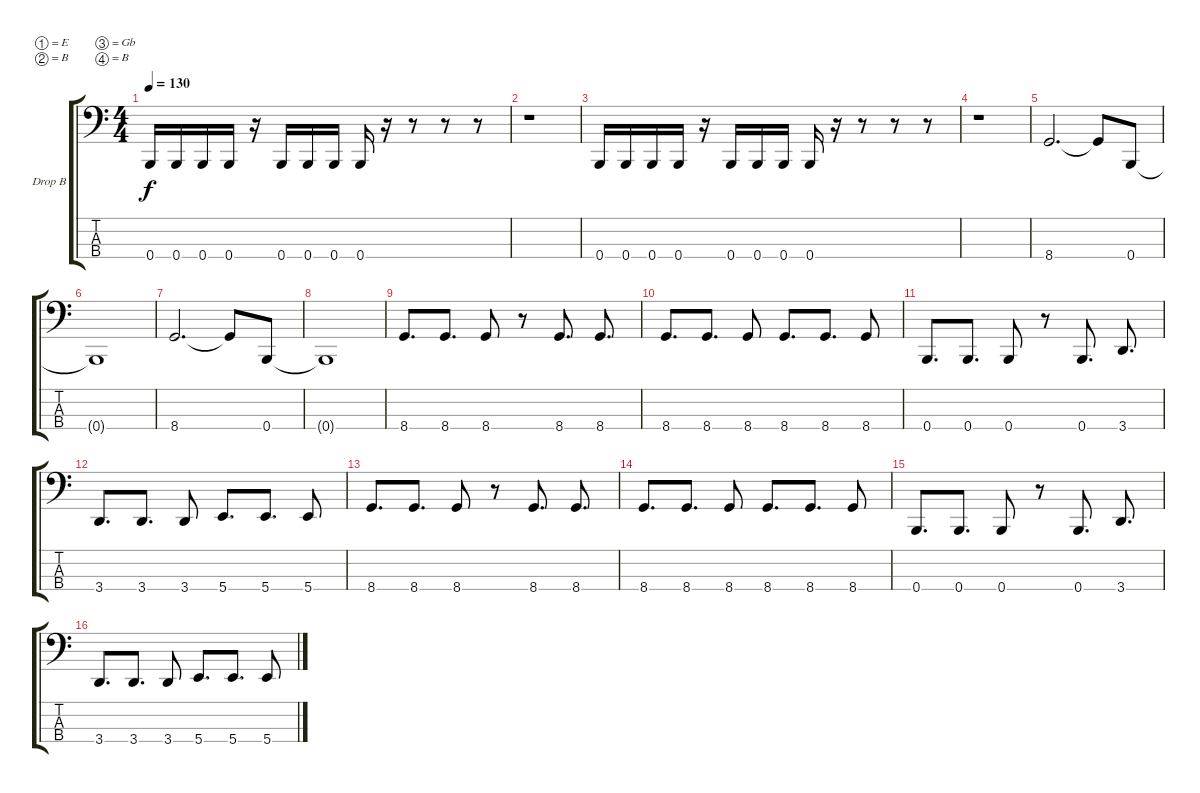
\bracketExtendMode groupsimilarinstruments
\firstSystemTrackNameOrientation horizontal
\otherSystemsTrackNameOrientation horizontal
\track ("Loud Strings" "Drop B") {instrument electricbasspick}
\staff {score tabs}
\tuning (E2 B1 Gb1 B0)
\ts (4 4)
\tempo 130
\clef f4
\ks c
0.4.16{dy f} 0.4.16 0.4.16 0.4.16 r.16 0.4.16 0.4.16 0.4.16 0.4.16 r.16 r.8 r.8 r.8 |
r.1 |
0.4.16 0.4.16 0.4.16 0.4.16 r.16 0.4.16 0.4.16 0.4.16 0.4.16 r.16 r.8 r.8 r.8 |
r.1 |
8.4.2{d} 8.4{t}.8 0.4.8 |
0.4{t}.1 |
8.4.2{d} 8.4{t}.8 0.4.8 |
0.4{t}.1 |
8.4.8{d} 8.4.8{d} 8.4.8 r.8 8.4.8{d} 8.4.8{d} |
8.4.8{d} 8.4.8{d} 8.4.8 8.4.8{d} 8.4.8{d} 8.4.8 |
0.4.8{d} 0.4.8{d} 0.4.8 r.8 0.4.8{d} 3.4.8{d} |
3.4.8{d} 3.4.8{d} 3.4.8 5.4.8{d} 5.4.8{d} 5.4.8 |
8.4.8{d} 8.4.8{d} 8.4.8 r.8 8.4.8{d} 8.4.8{d} |
8.4.8{d} 8.4.8{d} 8.4.8 8.4.8{d} 8.4.8{d} 8.4.8 |
0.4.8{d} 0.4.8{d} 0.4.8 r.8 0.4.8{d} 3.4.8{d} |
3.4.8{d} 3.4.8{d} 3.4.8 5.4.8{d} 5.4.8{d} 5.4.8
